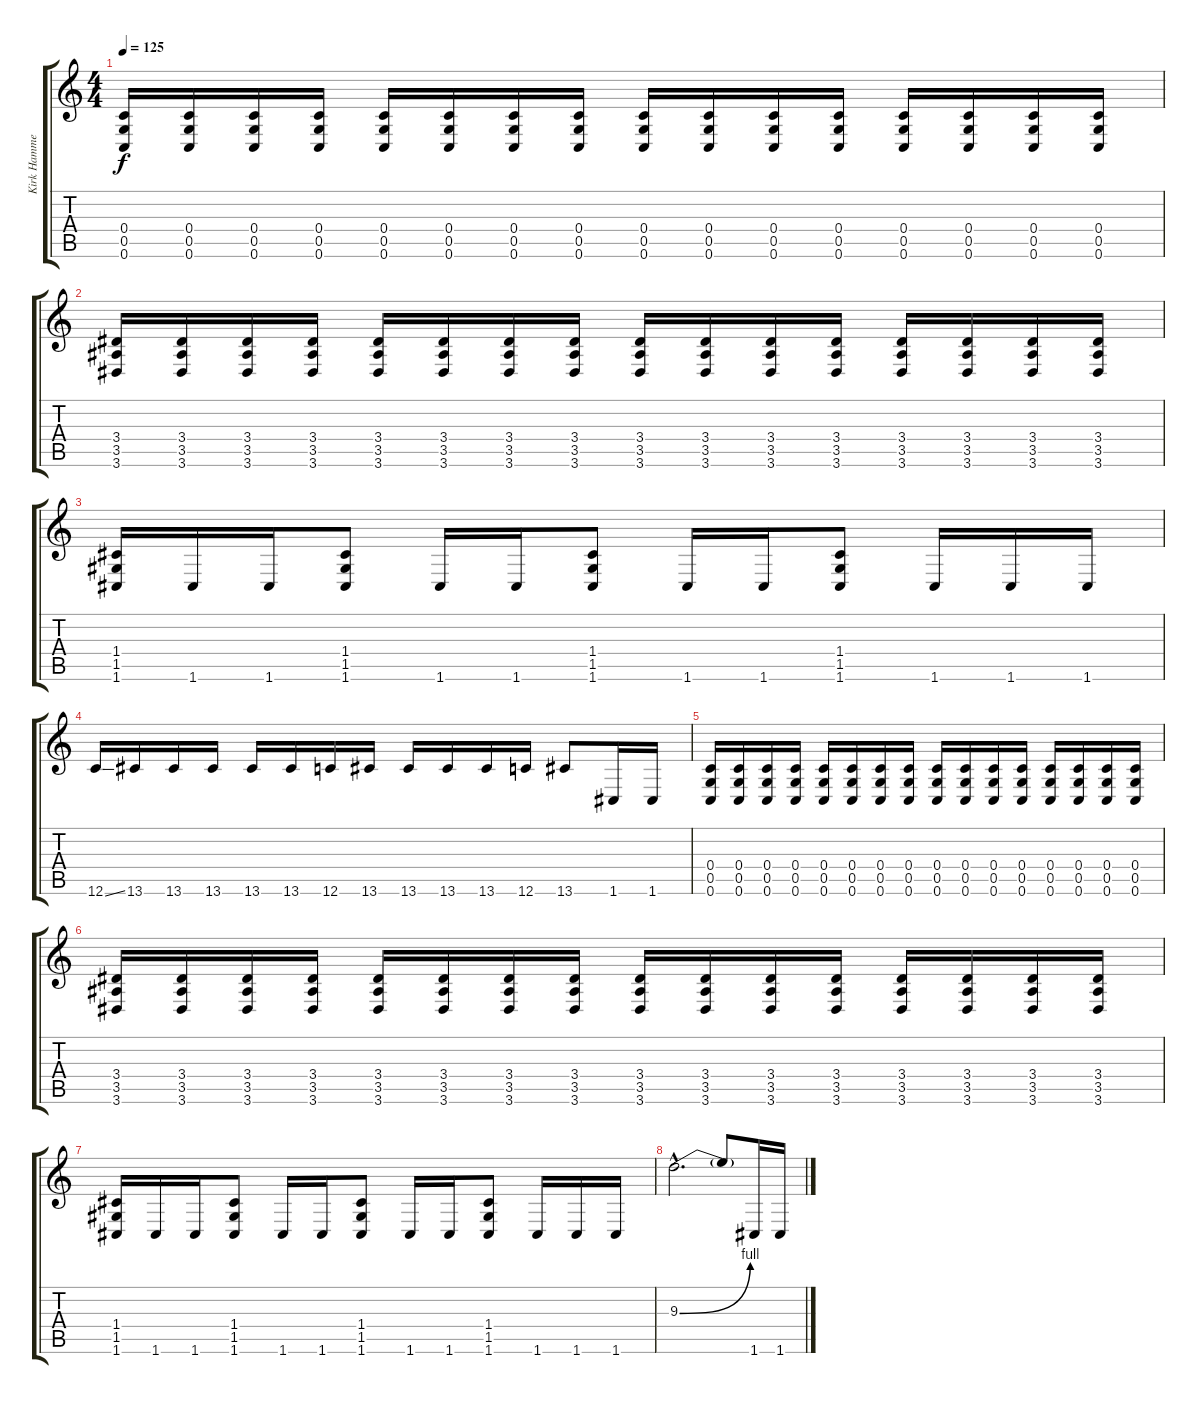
\track ("Kirk Hammet" "Kirk Hamme") {instrument distortionguitar}
\staff {score tabs}
\tuning (D4 A3 F3 C3 G2 C2) {hide}
\ts (4 4)
\tempo 125
\clef g2
\ks c
(0.4 0.5 0.6).16{dy f} (0.4 0.5 0.6).16 (0.4 0.5 0.6).16 (0.4 0.5 0.6).16 (0.4 0.5 0.6).16 (0.4 0.5 0.6).16 (0.4 0.5 0.6).16 (0.4 0.5 0.6).16 (0.4 0.5 0.6).16 (0.4 0.5 0.6).16 (0.4 0.5 0.6).16 (0.4 0.5 0.6).16 (0.4 0.5 0.6).16 (0.4 0.5 0.6).16 (0.4 0.5 0.6).16 (0.4 0.5 0.6).16 |
(3.4 3.5 3.6).16 (3.4 3.5 3.6).16 (3.4 3.5 3.6).16 (3.4 3.5 3.6).16 (3.4 3.5 3.6).16 (3.4 3.5 3.6).16 (3.4 3.5 3.6).16 (3.4 3.5 3.6).16 (3.4 3.5 3.6).16 (3.4 3.5 3.6).16 (3.4 3.5 3.6).16 (3.4 3.5 3.6).16 (3.4 3.5 3.6).16 (3.4 3.5 3.6).16 (3.4 3.5 3.6).16 (3.4 3.5 3.6).16 |
(1.4 1.5 1.6).16 1.6.16 1.6.16 (1.4 1.5 1.6).8 1.6.16 1.6.16 (1.4 1.5 1.6).8 1.6.16 1.6.16 (1.4 1.5 1.6).8 1.6.16 1.6.16 1.6.16 |
12.6{ss}.16 13.6.16 13.6.16 13.6.16 13.6.16 13.6.16 12.6.16 13.6.16 13.6.16 13.6.16 13.6.16 12.6.16 13.6.8 1.6.16 1.6.16 |
(0.4 0.5 0.6).16 (0.4 0.5 0.6).16 (0.4 0.5 0.6).16 (0.4 0.5 0.6).16 (0.4 0.5 0.6).16 (0.4 0.5 0.6).16 (0.4 0.5 0.6).16 (0.4 0.5 0.6).16 (0.4 0.5 0.6).16 (0.4 0.5 0.6).16 (0.4 0.5 0.6).16 (0.4 0.5 0.6).16 (0.4 0.5 0.6).16 (0.4 0.5 0.6).16 (0.4 0.5 0.6).16 (0.4 0.5 0.6).16 |
(3.4 3.5 3.6).16 (3.4 3.5 3.6).16 (3.4 3.5 3.6).16 (3.4 3.5 3.6).16 (3.4 3.5 3.6).16 (3.4 3.5 3.6).16 (3.4 3.5 3.6).16 (3.4 3.5 3.6).16 (3.4 3.5 3.6).16 (3.4 3.5 3.6).16 (3.4 3.5 3.6).16 (3.4 3.5 3.6).16 (3.4 3.5 3.6).16 (3.4 3.5 3.6).16 (3.4 3.5 3.6).16 (3.4 3.5 3.6).16 |
(1.4 1.5 1.6).16 1.6.16 1.6.16 (1.4 1.5 1.6).8 1.6.16 1.6.16 (1.4 1.5 1.6).8 1.6.16 1.6.16 (1.4 1.5 1.6).8 1.6.16 1.6.16 1.6.16 |
9.3{be (bend 0 0 60 4) hac}.2{d} 9.3{t}.8 1.6.16 1.6.16
